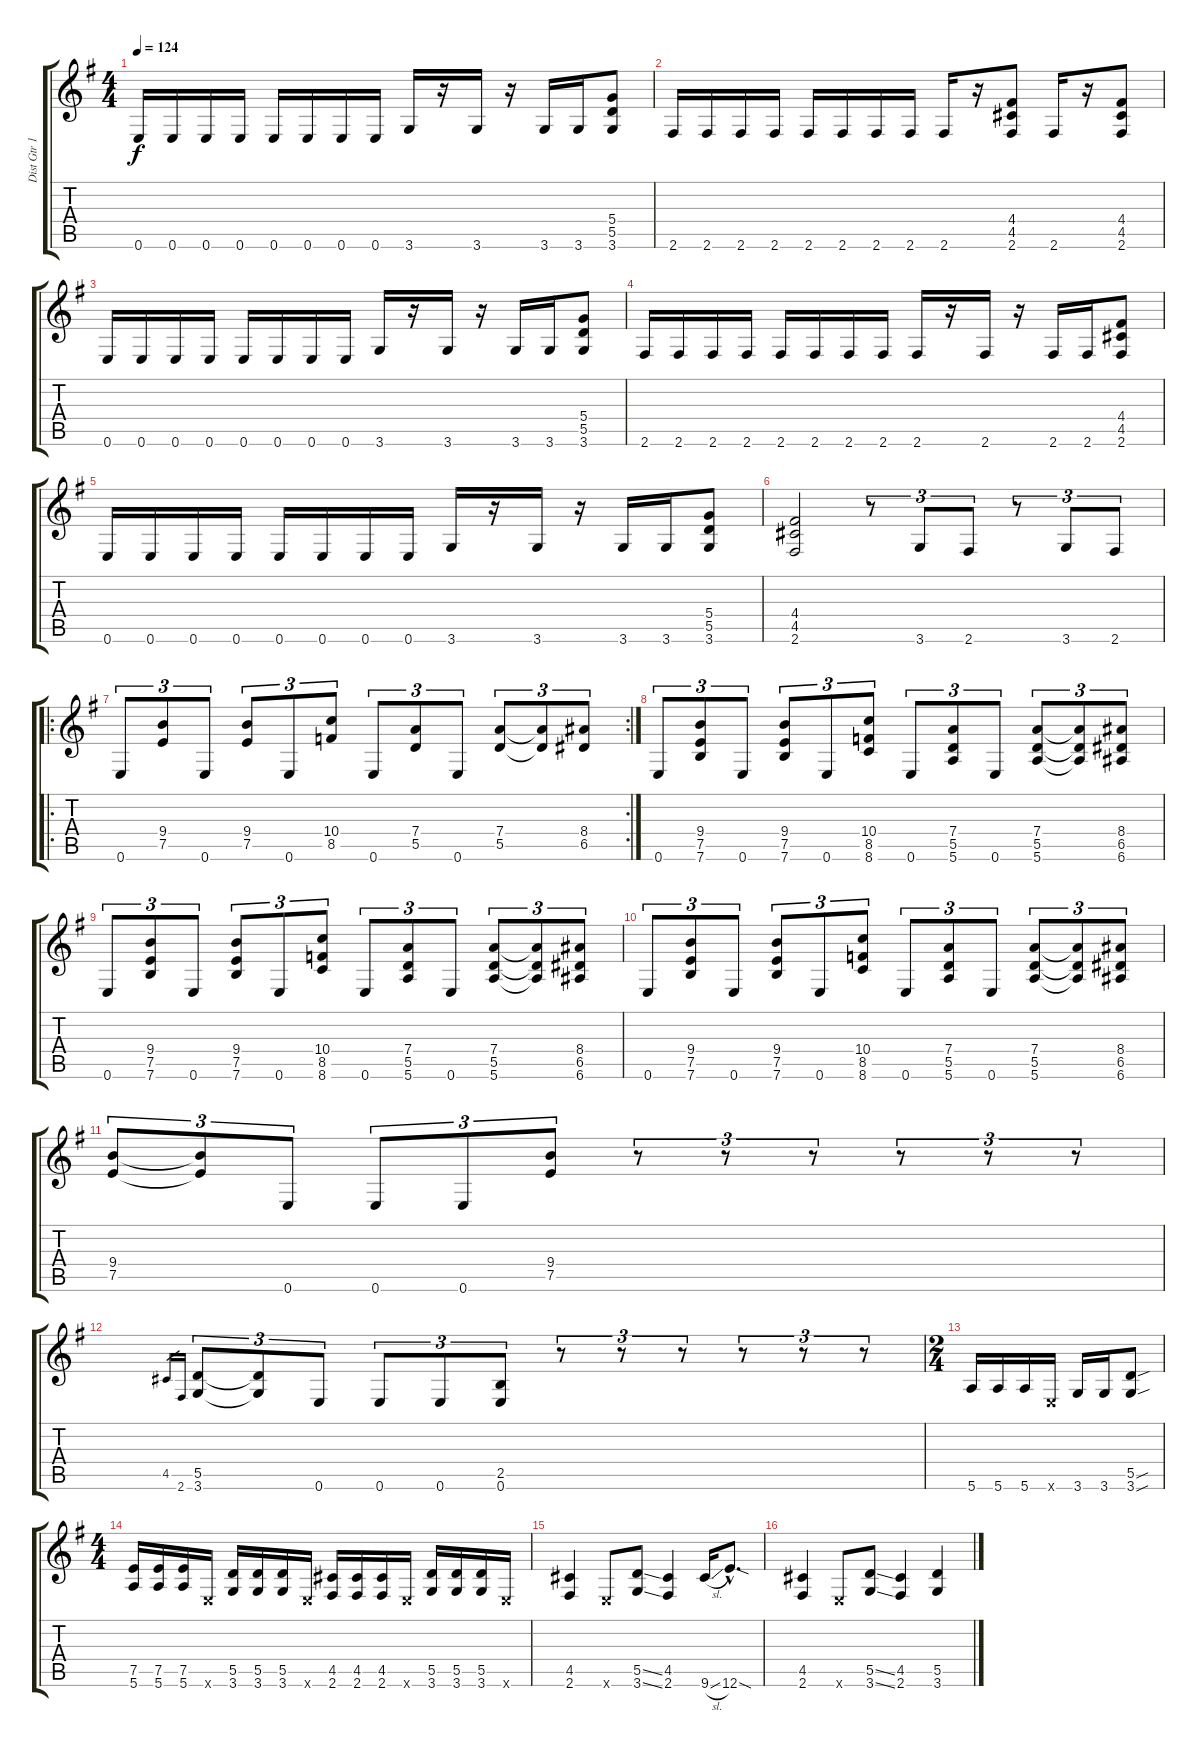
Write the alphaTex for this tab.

\track ("Dist Gtr 1" "Dist Gtr 1") {instrument distortionguitar}
\staff {score tabs}
\tuning (E4 B3 G3 D3 A2 E2) {hide}
\ts (4 4)
\tempo 124
\clef g2
\ks g
0.6.16{dy f} 0.6.16 0.6.16 0.6.16 0.6.16 0.6.16 0.6.16 0.6.16 3.6.16 r.16 3.6.16 r.16 3.6.16 3.6.16 (5.4 5.5 3.6).8 |
2.6.16 2.6.16 2.6.16 2.6.16 2.6.16 2.6.16 2.6.16 2.6.16 2.6.16 r.16 (4.4 4.5 2.6).8 2.6.16 r.16 (4.4 4.5 2.6).8 |
0.6.16 0.6.16 0.6.16 0.6.16 0.6.16 0.6.16 0.6.16 0.6.16 3.6.16 r.16 3.6.16 r.16 3.6.16 3.6.16 (5.4 5.5 3.6).8 |
2.6.16 2.6.16 2.6.16 2.6.16 2.6.16 2.6.16 2.6.16 2.6.16 2.6.16 r.16 2.6.16 r.16 2.6.16 2.6.16 (4.4 4.5 2.6).8 |
0.6.16 0.6.16 0.6.16 0.6.16 0.6.16 0.6.16 0.6.16 0.6.16 3.6.16 r.16 3.6.16 r.16 3.6.16 3.6.16 (5.4 5.5 3.6).8 |
(4.4 4.5 2.6).2 r.8{tu (3 2)} 3.6.8{tu (3 2)} 2.6.8{tu (3 2)} r.8{tu (3 2)} 3.6.8{tu (3 2)} 2.6.8{tu (3 2)} |
\ro
\rc 2
0.6.8{tu (3 2)} (9.4 7.5).8{tu (3 2)} 0.6.8{tu (3 2)} (9.4 7.5).8{tu (3 2)} 0.6.8{tu (3 2)} (10.4 8.5).8{tu (3 2)} 0.6.8{tu (3 2)} (7.4 5.5).8{tu (3 2)} 0.6.8{tu (3 2)} (7.4 5.5).8{tu (3 2)} (7.4{t} 5.5{t}).8{tu (3 2)} (8.4 6.5).8{tu (3 2)} |
0.6.8{tu (3 2)} (9.4 7.5 7.6).8{tu (3 2)} 0.6.8{tu (3 2)} (9.4 7.5 7.6).8{tu (3 2)} 0.6.8{tu (3 2)} (10.4 8.5 8.6).8{tu (3 2)} 0.6.8{tu (3 2)} (7.4 5.5 5.6).8{tu (3 2)} 0.6.8{tu (3 2)} (7.4 5.5 5.6).8{tu (3 2)} (7.4{t} 5.5{t} 5.6{t}).8{tu (3 2)} (8.4 6.5 6.6).8{tu (3 2)} |
0.6.8{tu (3 2)} (9.4 7.5 7.6).8{tu (3 2)} 0.6.8{tu (3 2)} (9.4 7.5 7.6).8{tu (3 2)} 0.6.8{tu (3 2)} (10.4 8.5 8.6).8{tu (3 2)} 0.6.8{tu (3 2)} (7.4 5.5 5.6).8{tu (3 2)} 0.6.8{tu (3 2)} (7.4 5.5 5.6).8{tu (3 2)} (7.4{t} 5.5{t} 5.6{t}).8{tu (3 2)} (8.4 6.5 6.6).8{tu (3 2)} |
0.6.8{tu (3 2)} (9.4 7.5 7.6).8{tu (3 2)} 0.6.8{tu (3 2)} (9.4 7.5 7.6).8{tu (3 2)} 0.6.8{tu (3 2)} (10.4 8.5 8.6).8{tu (3 2)} 0.6.8{tu (3 2)} (7.4 5.5 5.6).8{tu (3 2)} 0.6.8{tu (3 2)} (7.4 5.5 5.6).8{tu (3 2)} (7.4{t} 5.5{t} 5.6{t}).8{tu (3 2)} (8.4 6.5 6.6).8{tu (3 2)} |
(9.4 7.5).8{tu (3 2)} (9.4{t} 7.5{t}).8{tu (3 2)} 0.6.8{tu (3 2)} 0.6.8{tu (3 2)} 0.6.8{tu (3 2)} (9.4 7.5).8{tu (3 2)} r.8{tu (3 2)} r.8{tu (3 2)} r.8{tu (3 2)} r.8{tu (3 2)} r.8{tu (3 2)} r.8{tu (3 2)} |
4.5.16{gr} 2.6.16{gr} (5.5 3.6).8{tu (3 2)} (5.5{t} 3.6{t}).8{tu (3 2)} 0.6.8{tu (3 2)} 0.6.8{tu (3 2)} 0.6.8{tu (3 2)} (2.5 0.6).8{tu (3 2)} r.8{tu (3 2)} r.8{tu (3 2)} r.8{tu (3 2)} r.8{tu (3 2)} r.8{tu (3 2)} r.8{tu (3 2)} |
\ts (2 4)
5.6.16 5.6.16 5.6.16 0.6{x}.16 3.6.16 3.6.16 (5.5{sou} 3.6{sou}).8 |
\ts (4 4)
(7.5 5.6).16 (7.5 5.6).16 (7.5 5.6).16 0.6{x}.16 (5.5 3.6).16 (5.5 3.6).16 (5.5 3.6).16 0.6{x}.16 (4.5 2.6).16 (4.5 2.6).16 (4.5 2.6).16 0.6{x}.16 (5.5 3.6).16 (5.5 3.6).16 (5.5 3.6).16 0.6{x}.16 |
(4.5 2.6).4 0.6{x}.8 (5.5{ss} 3.6{ss}).8 (4.5 2.6).4 9.6{sl}.16 12.6{sod hac}.8{d} |
(4.5 2.6).4 0.6{x}.8 (5.5{ss} 3.6{ss}).8 (4.5 2.6).4 (5.5 3.6).4
